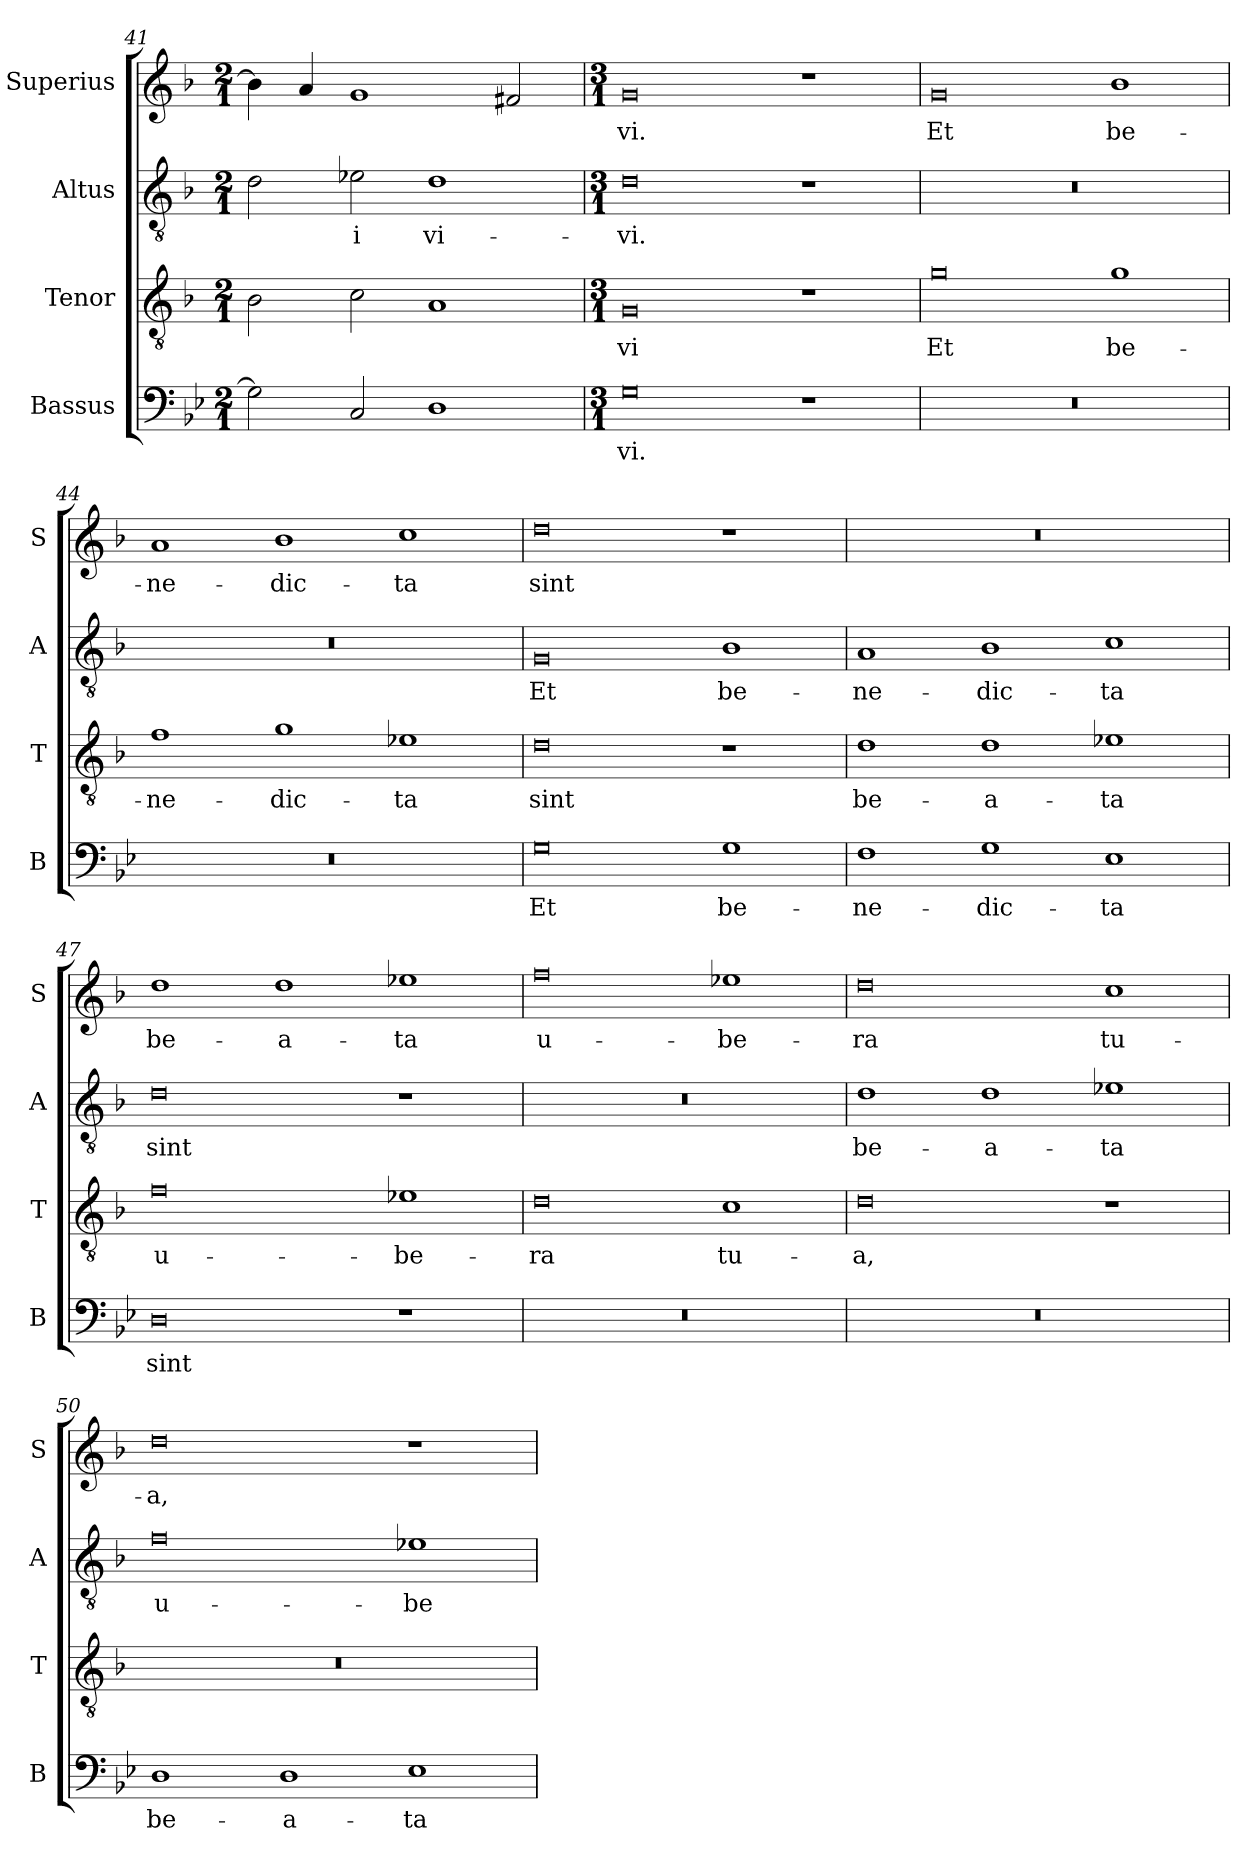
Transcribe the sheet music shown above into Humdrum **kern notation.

**kern	**text	**kern	**text	**kern	**text	**kern	**text
*part4	*part4	*part3	*part3	*part2	*part2	*part1	*part1
*staff4	*staff4	*staff3	*staff3	*staff2	*staff2	*staff1	*staff1
*I"Bassus	*	*I"Tenor	*	*I"Altus	*	*I"Superius	*
*I'B	*	*I'T	*	*I'A	*	*I'S	*
*clefF4	*	*clefGv2	*	*clefGv2	*	*clefG2	*
*k[b-e-]	*	*k[b-]	*	*k[b-]	*	*k[b-]	*
*M2/1	*	*M2/1	*	*M2/1	*	*M2/1	*
=41	=41	=41	=41	=41	=41	=41	=41
2G]	.	2B-	.	2d	.	4b-]	.
.	.	.	.	.	.	4a	.
2C	.	2c	.	2e-X	-i	1g	.
1D	.	1A	.	1d	vi-	.	.
.	.	.	.	.	.	2f#X	.
=42	=42	=42	=42	=42	=42	=42	=42
*M3/1	*	*M3/1	*	*M3/1	*	*M3/1	*
0G	-vi.	0G	-vi	0d	-vi.	0g	-vi.
1r	.	1r	.	1r	.	1r	.
=43	=43	=43	=43	=43	=43	=43	=43
0.r	.	0g	Et	0.r	.	0g	Et
.	.	1g	be-	.	.	1b-	be-
=44	=44	=44	=44	=44	=44	=44	=44
0.r	.	1f	-ne-	0.r	.	1a	-ne-
.	.	1g	-dic-	.	.	1b-	-dic-
.	.	1e-X	-ta	.	.	1cc	-ta
=45	=45	=45	=45	=45	=45	=45	=45
0G	Et	0d	sint	0G	Et	0dd	sint
1G	be-	1r	.	1B-	be-	1r	.
=46	=46	=46	=46	=46	=46	=46	=46
1F	-ne-	1d	be-	1A	-ne-	0.r	.
1G	-dic-	1d	-a-	1B-	-dic-	.	.
1E-	-ta	1e-X	-ta	1c	-ta	.	.
=47	=47	=47	=47	=47	=47	=47	=47
0D	sint	0f	u-	0d	sint	1dd	be-
.	.	.	.	.	.	1dd	-a-
1r	.	1e-X	-be-	1r	.	1ee-X	-ta
=48	=48	=48	=48	=48	=48	=48	=48
0.r	.	0d	-ra	0.r	.	0ff	u-
.	.	1c	tu-	.	.	1ee-X	-be-
=49	=49	=49	=49	=49	=49	=49	=49
0.r	.	0d	-a,	1d	be-	0dd	-ra
.	.	.	.	1d	-a-	.	.
.	.	1r	.	1e-X	-ta	1cc	tu-
=50	=50	=50	=50	=50	=50	=50	=50
1D	be-	0.r	.	0f	u-	0dd	-a,
1D	-a-	.	.	.	.	.	.
1E-	-ta	.	.	1e-X	-be-	1r	.
=	=	=	=	=	=	=	=
*-	*-	*-	*-	*-	*-	*-	*-
